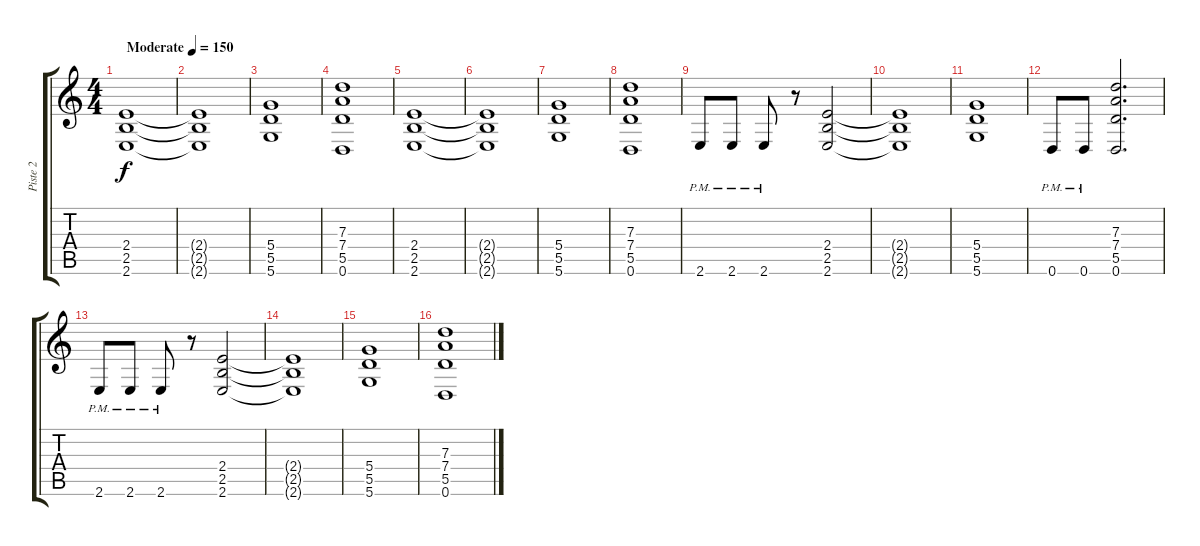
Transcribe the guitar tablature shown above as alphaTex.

\track ("Piste 2" "Piste 2") {instrument distortionguitar}
\staff {score tabs}
\tuning (E4 B3 G3 D3 A2 D2) {hide}
\ts (4 4)
\tempo (150 "Moderate")
\clef g2
\ks c
(2.4 2.5 2.6).1{dy f instrument distortionguitar} |
(2.4{t} 2.5{t} 2.6{t}).1 |
(5.4 5.5 5.6).1 |
(7.3 7.4 5.5 0.6).1 |
(2.4 2.5 2.6).1 |
(2.4{t} 2.5{t} 2.6{t}).1 |
(5.4 5.5 5.6).1 |
(7.3 7.4 5.5 0.6).1 |
2.6{pm}.8 2.6{pm}.8 2.6{pm}.8 r.8 (2.4 2.5 2.6).2 |
(2.4{t} 2.5{t} 2.6{t}).1 |
(5.4 5.5 5.6).1 |
0.6{pm}.8 0.6{pm}.8 (7.3 7.4 5.5 0.6).2{d} |
2.6{pm}.8 2.6{pm}.8 2.6{pm}.8 r.8 (2.4 2.5 2.6).2 |
(2.4{t} 2.5{t} 2.6{t}).1 |
(5.4 5.5 5.6).1 |
(7.3 7.4 5.5 0.6).1
